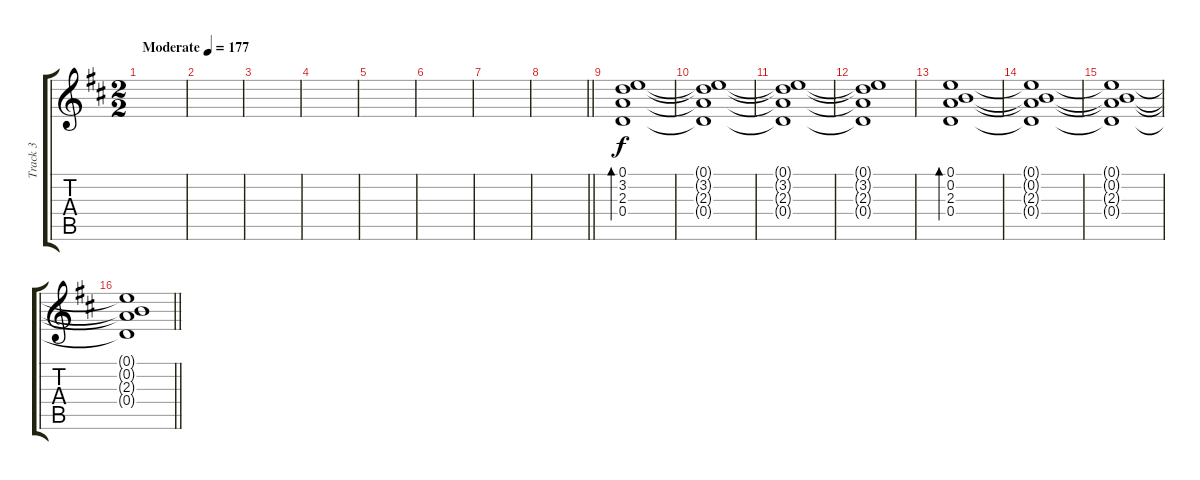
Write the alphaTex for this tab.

\track ("Track 3" "Track 3") {instrument acousticguitarsteel}
\staff {score tabs}
\tuning (E4 B3 G3 D3 A2 E2) {hide}
\ts (2 2)
\tempo (177 "Moderate")
\clef g2
\ks d
|
|
|
|
|
|
|
\barLineRight lightlight
|
(0.1 3.2 2.3 0.4).1{bd 240} |
(0.1{t} 3.2{t} 2.3{t} 0.4{t}).1 |
(0.1{t} 3.2{t} 2.3{t} 0.4{t}).1 |
(0.1{t} 3.2{t} 2.3{t} 0.4{t}).1 |
(0.1 0.2 2.3 0.4).1{bd 240} |
(0.1{t} 0.2{t} 2.3{t} 0.4{t}).1 |
(0.1{t} 0.2{t} 2.3{t} 0.4{t}).1 |
\barLineRight lightlight
(0.1{t} 0.2{t} 2.3{t} 0.4{t}).1
